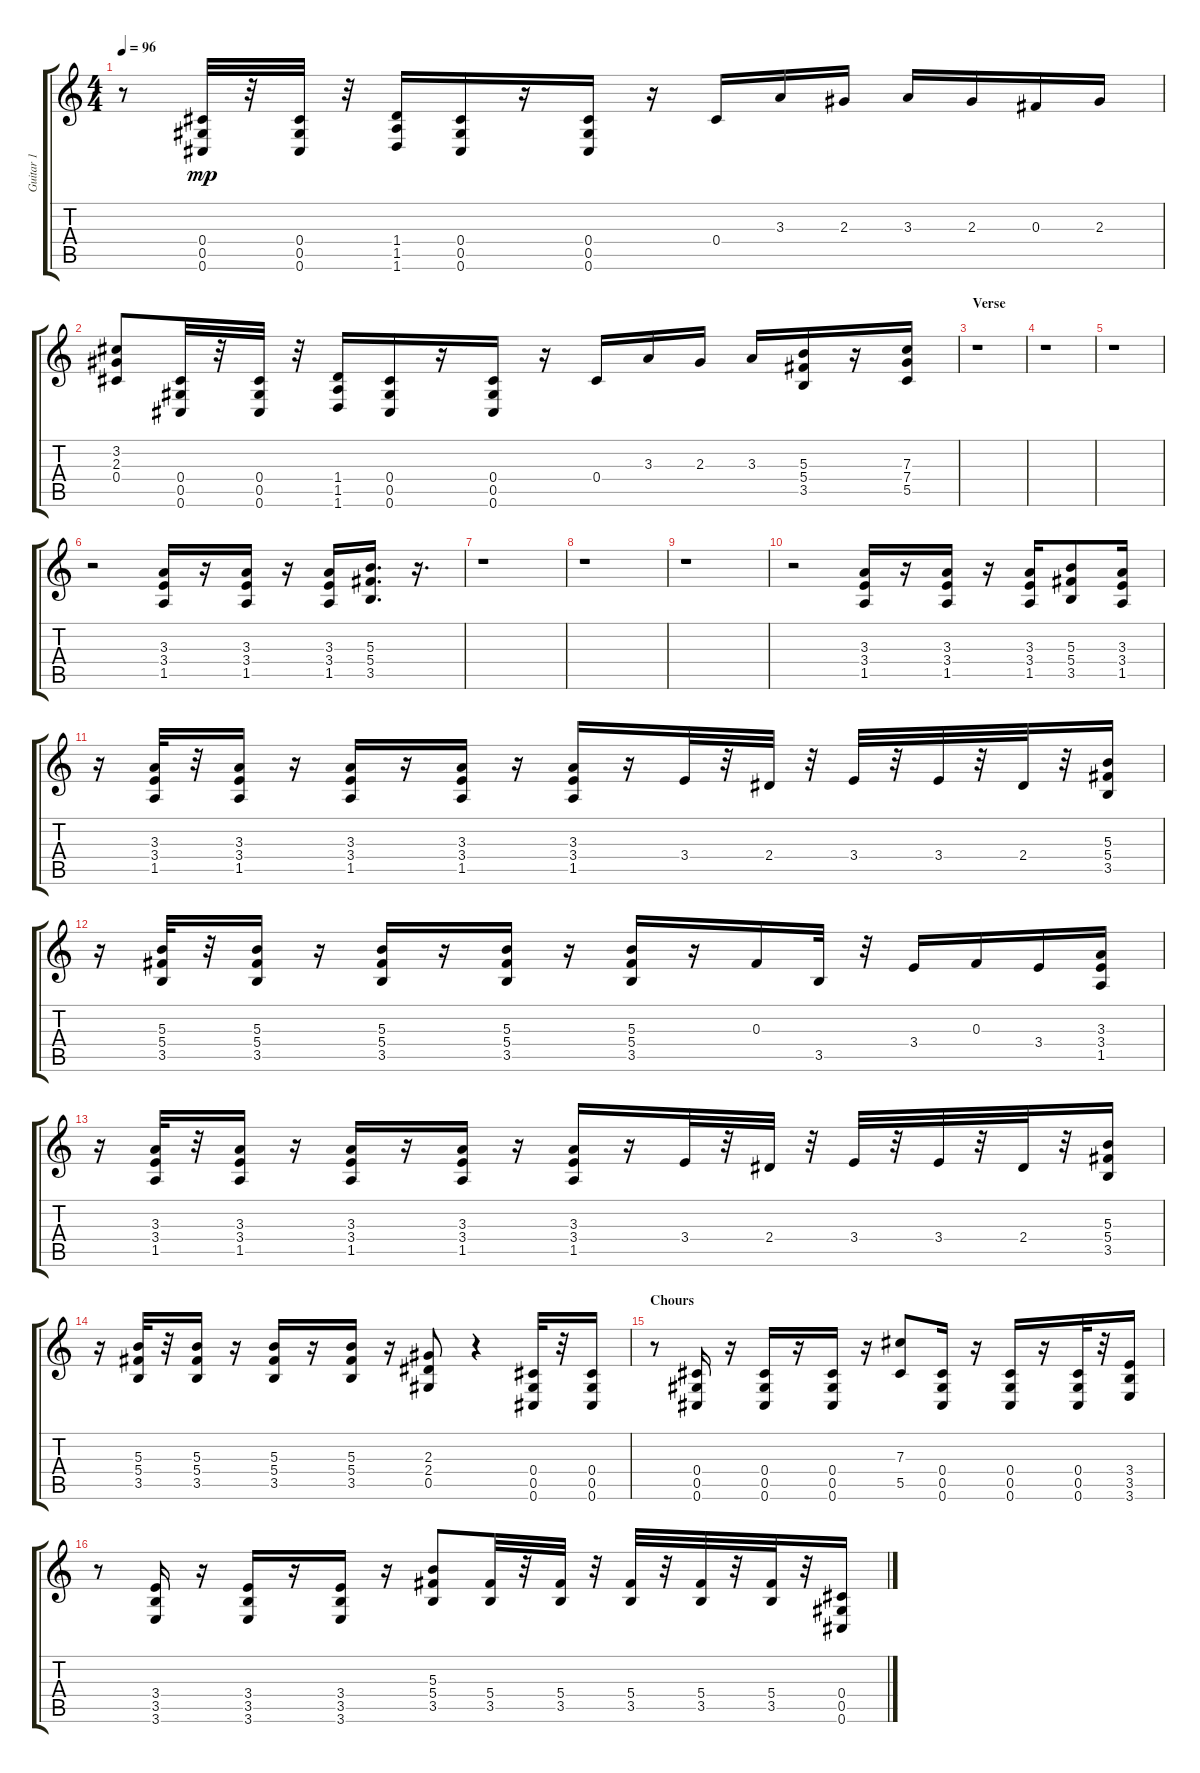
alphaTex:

\track ("Guitar 1" "Guitar 1") {instrument distortionguitar}
\staff {score tabs}
\tuning (Eb4 Bb3 Gb3 Db3 Ab2 Db2) {hide}
\ts (4 4)
\tempo 96
\clef g2
\ks c
r.8{dy mp} (0.4 0.5 0.6).32 r.32 (0.4 0.5 0.6).32 r.32 (1.4 1.5 1.6).16 (0.4 0.5 0.6).16 r.16 (0.4 0.5 0.6).16 r.16 0.4.16 3.3.16 2.3.16 3.3.16 2.3.16 0.3.16 2.3.16 |
(3.2 2.3 0.4).8 (0.4 0.5 0.6).32 r.32 (0.4 0.5 0.6).32 r.32 (1.4 1.5 1.6).16 (0.4 0.5 0.6).16 r.16 (0.4 0.5 0.6).16 r.16 0.4.16 3.3.16 2.3.16 3.3.16 (5.3 5.4 3.5).16 r.16 (7.3 7.4 5.5).16 |
\section ("" "Verse")
r.1 |
r.1 |
r.1 |
r.2 (3.3 3.4 1.5).16 r.16 (3.3 3.4 1.5).16 r.16 (3.3 3.4 1.5).16 (5.3 5.4 3.5).16{d} r.16{d} |
r.1 |
r.1 |
r.1 |
r.2 (3.3 3.4 1.5).16 r.16 (3.3 3.4 1.5).16 r.16 (3.3 3.4 1.5).16 (5.3 5.4 3.5).8 (3.3 3.4 1.5).16 |
r.16 (3.3 3.4 1.5).32 r.32 (3.3 3.4 1.5).16 r.16 (3.3 3.4 1.5).16 r.16 (3.3 3.4 1.5).16 r.16 (3.3 3.4 1.5).16 r.16 3.4.32 r.32 2.4.32 r.32 3.4.32 r.32 3.4.32 r.32 2.4.32 r.32 (5.3 5.4 3.5).16 |
r.16 (5.3 5.4 3.5).32 r.32 (5.3 5.4 3.5).16 r.16 (5.3 5.4 3.5).16 r.16 (5.3 5.4 3.5).16 r.16 (5.3 5.4 3.5).16 r.16 0.3.16 3.5.32 r.32 3.4.16 0.3.16 3.4.16 (3.3 3.4 1.5).16 |
r.16 (3.3 3.4 1.5).32 r.32 (3.3 3.4 1.5).16 r.16 (3.3 3.4 1.5).16 r.16 (3.3 3.4 1.5).16 r.16 (3.3 3.4 1.5).16 r.16 3.4.32 r.32 2.4.32 r.32 3.4.32 r.32 3.4.32 r.32 2.4.32 r.32 (5.3 5.4 3.5).16 |
r.16 (5.3 5.4 3.5).32 r.32 (5.3 5.4 3.5).16 r.16 (5.3 5.4 3.5).16 r.16 (5.3 5.4 3.5).16 r.16 (2.3 2.4 0.5).8 r.4 (0.4 0.5 0.6).32 r.32 (0.4 0.5 0.6).16 |
\section ("" "Chours")
r.8 (0.4 0.5 0.6).16 r.16 (0.4 0.5 0.6).16 r.16 (0.4 0.5 0.6).16 r.16 (7.3 5.5).8 (0.4 0.5 0.6).16 r.16 (0.4 0.5 0.6).16 r.16 (0.4 0.5 0.6).32 r.32 (3.4 3.5 3.6).16 |
r.8 (3.4 3.5 3.6).16 r.16 (3.4 3.5 3.6).16 r.16 (3.4 3.5 3.6).16 r.16 (5.3 5.4 3.5).8 (5.4 3.5).32 r.32 (5.4 3.5).32 r.32 (5.4 3.5).32 r.32 (5.4 3.5).32 r.32 (5.4 3.5).32 r.32 (0.4 0.5 0.6).16
